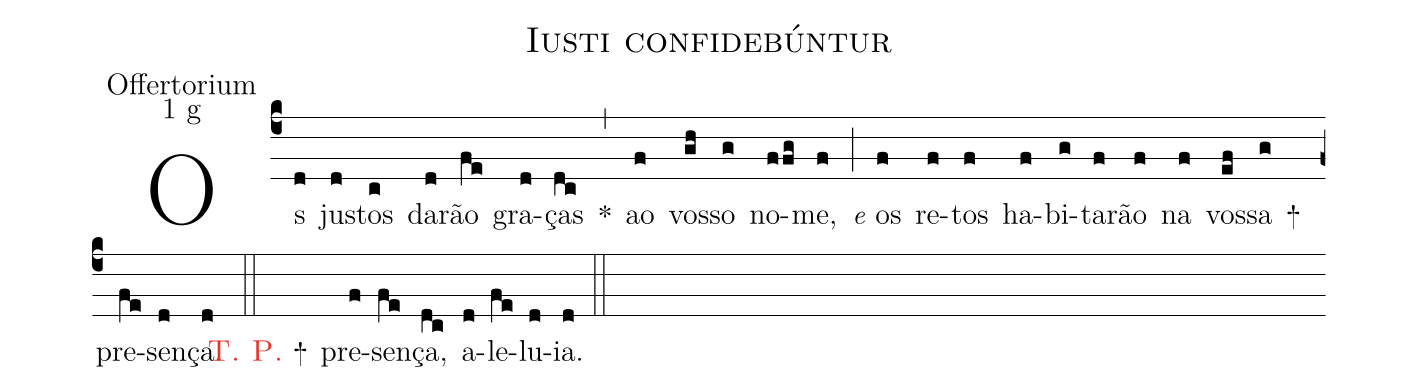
name: Iusti confidebúntur;
office-part: Offertorium;
mode: 1;
mode-differentia: g;
%%
(c4)

Os(d) jus(d)tos(c) da(d)rão(fe) gra(d)ças(dc) *(,) ao(f) vos(gh)so(g) no(ffg)me,(f) (;) <e>e</e> os(f) re(f)tos(f) ha(f)bi(g)ta(f)rão(f) na(f) vos(ef)sa(g) +() pre(fe)sen(d)ça.(d)

(::)

<c><sc>T. P.</sc></c> +() pre(f)sen(fe)ça,(dc) a(d)le(fe)lu(d)ia.(d)

(::)
